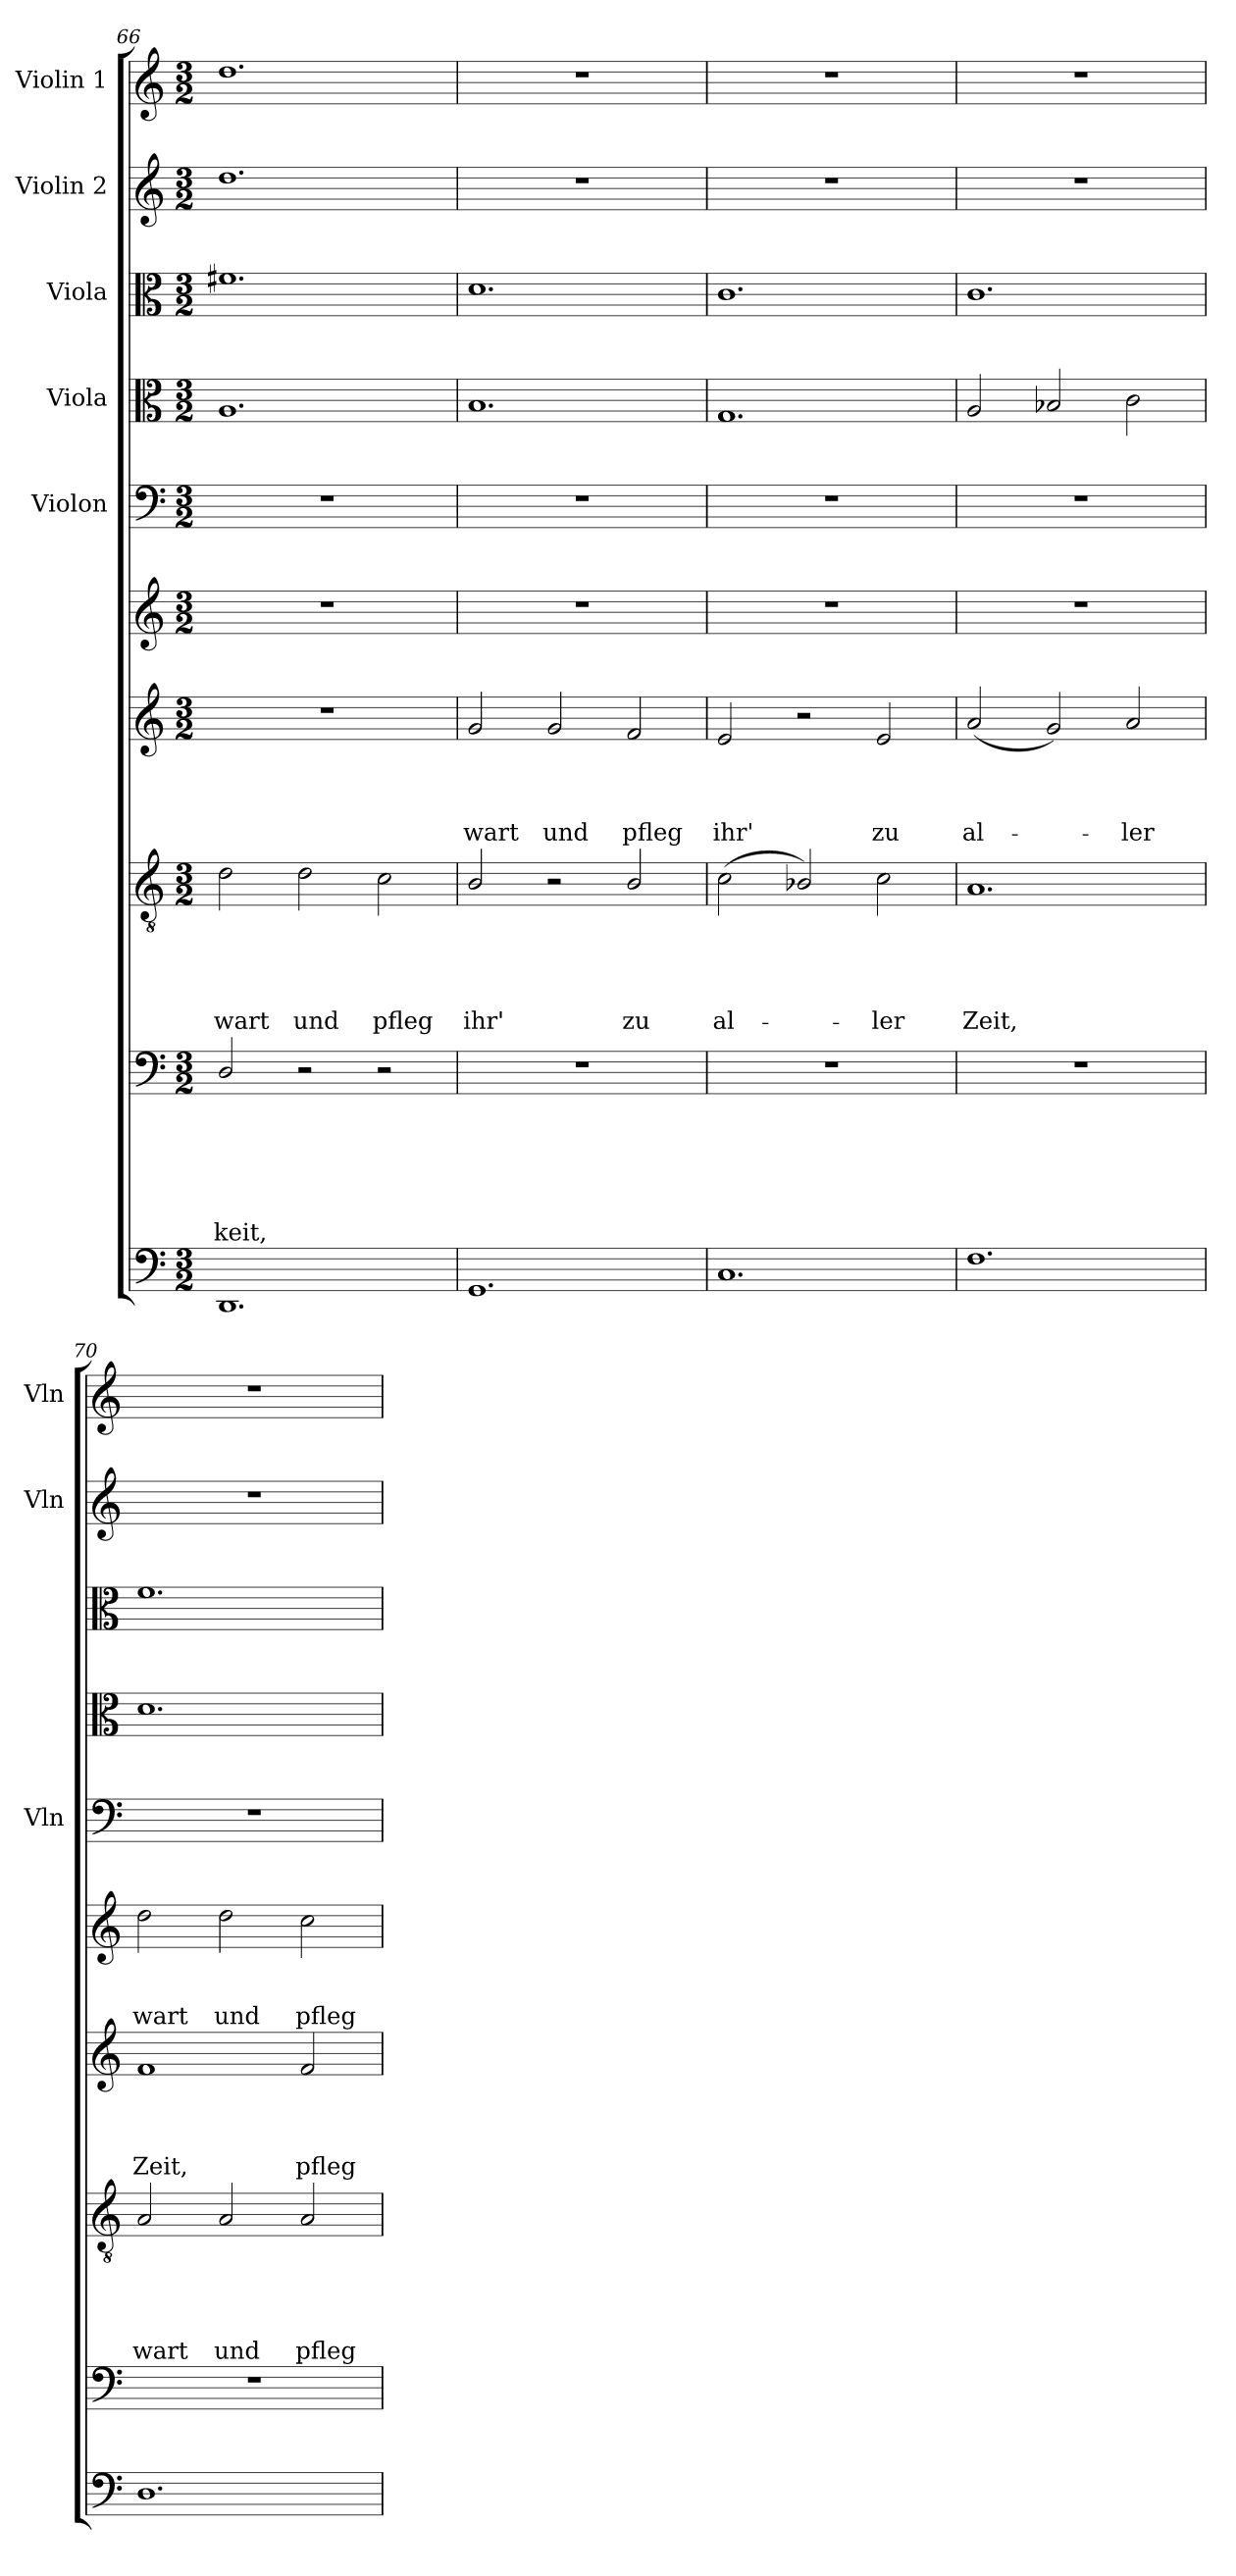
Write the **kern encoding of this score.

**kern	**kern	**text	**text	**text	**text	**text	**text	**kern	**text	**text	**text	**text	**text	**kern	**text	**text	**text	**text	**kern	**text	**text	**text	**kern	**kern	**kern	**kern	**kern
*part10	*part9	*part9	*part9	*part9	*part9	*part9	*part9	*part8	*part8	*part8	*part8	*part8	*part8	*part7	*part7	*part7	*part7	*part7	*part6	*part6	*part6	*part6	*part5	*part4	*part3	*part2	*part1
*staff10	*staff9	*staff9	*staff9	*staff9	*staff9	*staff9	*staff9	*staff8	*staff8	*staff8	*staff8	*staff8	*staff8	*staff7	*staff7	*staff7	*staff7	*staff7	*staff6	*staff6	*staff6	*staff6	*staff5	*staff4	*staff3	*staff2	*staff1
*	*	*	*	*	*	*	*	*	*	*	*	*	*	*	*	*	*	*	*	*	*	*	*I"Violon	*I"Viola	*I"Viola	*I"Violin 2	*I"Violin 1
*	*	*	*	*	*	*	*	*	*	*	*	*	*	*	*	*	*	*	*	*	*	*	*I'Vln	*	*	*I'Vln	*I'Vln
*clefF4	*clefF4	*	*	*	*	*	*	*clefGv2	*	*	*	*	*	*clefG2	*	*	*	*	*clefG2	*	*	*	*clefF4	*clefC3	*clefC3	*clefG2	*clefG2
*k[]	*k[]	*	*	*	*	*	*	*k[]	*	*	*	*	*	*k[]	*	*	*	*	*k[]	*	*	*	*k[]	*k[]	*k[]	*k[]	*k[]
*C:	*C:	*	*	*	*	*	*	*C:	*	*	*	*	*	*C:	*	*	*	*	*C:	*	*	*	*C:	*C:	*C:	*C:	*C:
*M3/2	*M3/2	*	*	*	*	*	*	*M3/2	*	*	*	*	*	*M3/2	*	*	*	*	*M3/2	*	*	*	*M3/2	*M3/2	*M3/2	*M3/2	*M3/2
=66	=66	=66	=66	=66	=66	=66	=66	=66	=66	=66	=66	=66	=66	=66	=66	=66	=66	=66	=66	=66	=66	=66	=66	=66	=66	=66	=66
!	!	!	!	!	!	!	!LO:LY:b	!	!	!	!	!	!LO:LY:b	!LO:N:vis=1	!	!	!	!	!LO:N:vis=1	!	!	!	!LO:N:vis=1	!	!	!	!
1.DD	2D/	.	.	.	.	.	-keit,	2d\	.	.	.	.	wart	1.r	.	.	.	.	1.r	.	.	.	1.r	1.A	1.f#X	1.dd	1.dd
!	!	!	!	!	!	!	!	!	!	!	!	!	!LO:LY:b	!	!	!	!	!	!	!	!	!	!	!	!	!	!
.	2r	.	.	.	.	.	.	2d\	.	.	.	.	und	.	.	.	.	.	.	.	.	.	.	.	.	.	.
!	!	!	!	!	!	!	!	!	!	!	!	!	!LO:LY:b	!	!	!	!	!	!	!	!	!	!	!	!	!	!
.	2r	.	.	.	.	.	.	2c\	.	.	.	.	pfleg	.	.	.	.	.	.	.	.	.	.	.	.	.	.
=67	=67	=67	=67	=67	=67	=67	=67	=67	=67	=67	=67	=67	=67	=67	=67	=67	=67	=67	=67	=67	=67	=67	=67	=67	=67	=67	=67
!	!LO:N:vis=1	!	!	!	!	!	!	!	!	!	!	!	!LO:LY:b	!	!	!	!	!LO:LY:b	!LO:N:vis=1	!	!	!	!LO:N:vis=1	!	!	!LO:N:vis=1	!LO:N:vis=1
1.GG	1.r	.	.	.	.	.	.	2B/	.	.	.	.	ihr'	2g/	.	.	.	wart	1.r	.	.	.	1.r	1.B	1.d	1.r	1.r
!	!	!	!	!	!	!	!	!	!	!	!	!	!	!	!	!	!	!LO:LY:b	!	!	!	!	!	!	!	!	!
.	.	.	.	.	.	.	.	2r	.	.	.	.	.	2g/	.	.	.	und	.	.	.	.	.	.	.	.	.
!	!	!	!	!	!	!	!	!	!	!	!	!	!LO:LY:b	!	!	!	!	!LO:LY:b	!	!	!	!	!	!	!	!	!
.	.	.	.	.	.	.	.	2B/	.	.	.	.	zu	2f/	.	.	.	pfleg	.	.	.	.	.	.	.	.	.
=68	=68	=68	=68	=68	=68	=68	=68	=68	=68	=68	=68	=68	=68	=68	=68	=68	=68	=68	=68	=68	=68	=68	=68	=68	=68	=68	=68
!	!LO:N:vis=1	!	!	!	!	!	!	!	!	!	!	!	!LO:LY:b	!	!	!	!	!LO:LY:b	!LO:N:vis=1	!	!	!	!LO:N:vis=1	!	!	!LO:N:vis=1	!LO:N:vis=1
1.C	1.r	.	.	.	.	.	.	(>2c\	.	.	.	.	al-	2e/	.	.	.	ihr'	1.r	.	.	.	1.r	1.G	1.c	1.r	1.r
.	.	.	.	.	.	.	.	2B-X/)	.	.	.	.	.	2r	.	.	.	.	.	.	.	.	.	.	.	.	.
!	!	!	!	!	!	!	!	!	!	!	!	!	!LO:LY:b	!	!	!	!	!LO:LY:b	!	!	!	!	!	!	!	!	!
.	.	.	.	.	.	.	.	2c\	.	.	.	.	-ler	2e/	.	.	.	zu	.	.	.	.	.	.	.	.	.
=69	=69	=69	=69	=69	=69	=69	=69	=69	=69	=69	=69	=69	=69	=69	=69	=69	=69	=69	=69	=69	=69	=69	=69	=69	=69	=69	=69
!	!LO:N:vis=1	!	!	!	!	!	!	!	!	!	!	!	!LO:LY:b	!	!	!	!	!LO:LY:b	!LO:N:vis=1	!	!	!	!LO:N:vis=1	!	!	!LO:N:vis=1	!LO:N:vis=1
1.F	1.r	.	.	.	.	.	.	1.A	.	.	.	.	Zeit,	(<2a/	.	.	.	al-	1.r	.	.	.	1.r	2A/	1.c	1.r	1.r
.	.	.	.	.	.	.	.	.	.	.	.	.	.	2g/)	.	.	.	.	.	.	.	.	.	2B-X/	.	.	.
!	!	!	!	!	!	!	!	!	!	!	!	!	!	!	!	!	!	!LO:LY:b	!	!	!	!	!	!	!	!	!
.	.	.	.	.	.	.	.	.	.	.	.	.	.	2a/	.	.	.	-ler	.	.	.	.	.	2c\	.	.	.
!!LO:LB:g=z
=70	=70	=70	=70	=70	=70	=70	=70	=70	=70	=70	=70	=70	=70	=70	=70	=70	=70	=70	=70	=70	=70	=70	=70	=70	=70	=70	=70
!	!LO:N:vis=1	!	!	!	!	!	!	!	!	!	!	!	!LO:LY:b	!	!	!	!	!LO:LY:b	!	!	!	!LO:LY:b	!LO:N:vis=1	!	!	!LO:N:vis=1	!LO:N:vis=1
1.D	1.r	.	.	.	.	.	.	2A/	.	.	.	.	wart	1f	.	.	.	Zeit,	2dd\	.	.	wart	1.r	1.d	1.f	1.r	1.r
!	!	!	!	!	!	!	!	!	!	!	!	!	!LO:LY:b	!	!	!	!	!	!	!	!	!LO:LY:b	!	!	!	!	!
.	.	.	.	.	.	.	.	2A/	.	.	.	.	und	.	.	.	.	.	2dd\	.	.	und	.	.	.	.	.
!	!	!	!	!	!	!	!	!	!	!	!	!	!LO:LY:b	!	!	!	!	!LO:LY:b	!	!	!	!LO:LY:b	!	!	!	!	!
.	.	.	.	.	.	.	.	2A/	.	.	.	.	pfleg	2f/	.	.	.	pfleg	2cc\	.	.	pfleg	.	.	.	.	.
=	=	=	=	=	=	=	=	=	=	=	=	=	=	=	=	=	=	=	=	=	=	=	=	=	=	=	=
*-	*-	*-	*-	*-	*-	*-	*-	*-	*-	*-	*-	*-	*-	*-	*-	*-	*-	*-	*-	*-	*-	*-	*-	*-	*-	*-	*-
